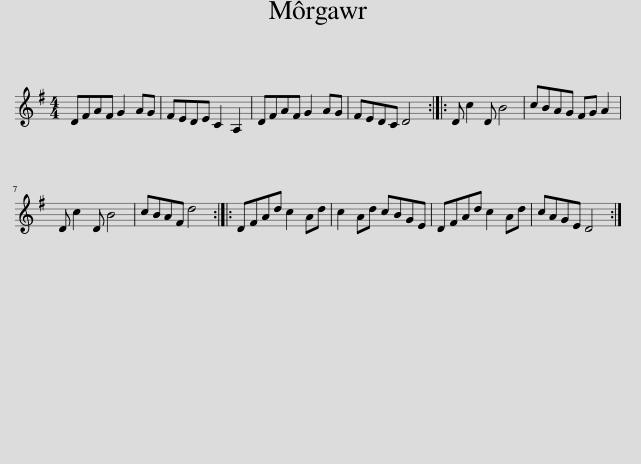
X:1
L:1/8
M:4/4
I:linebreak $
K:G
V:1 treble
V:1
 DFAF G2 AG | FEDE C2 A,2 | DFAF G2 AG | FEDC D4 :: D c2 D B4 | %5
 cBAG FG A2 |$ D c2 D B4 | cBAF d4 :: DFAd c2 Ad | c2 Ad cBGE | %10
 DFAd c2 Ad | cAGE D4 :| %12
